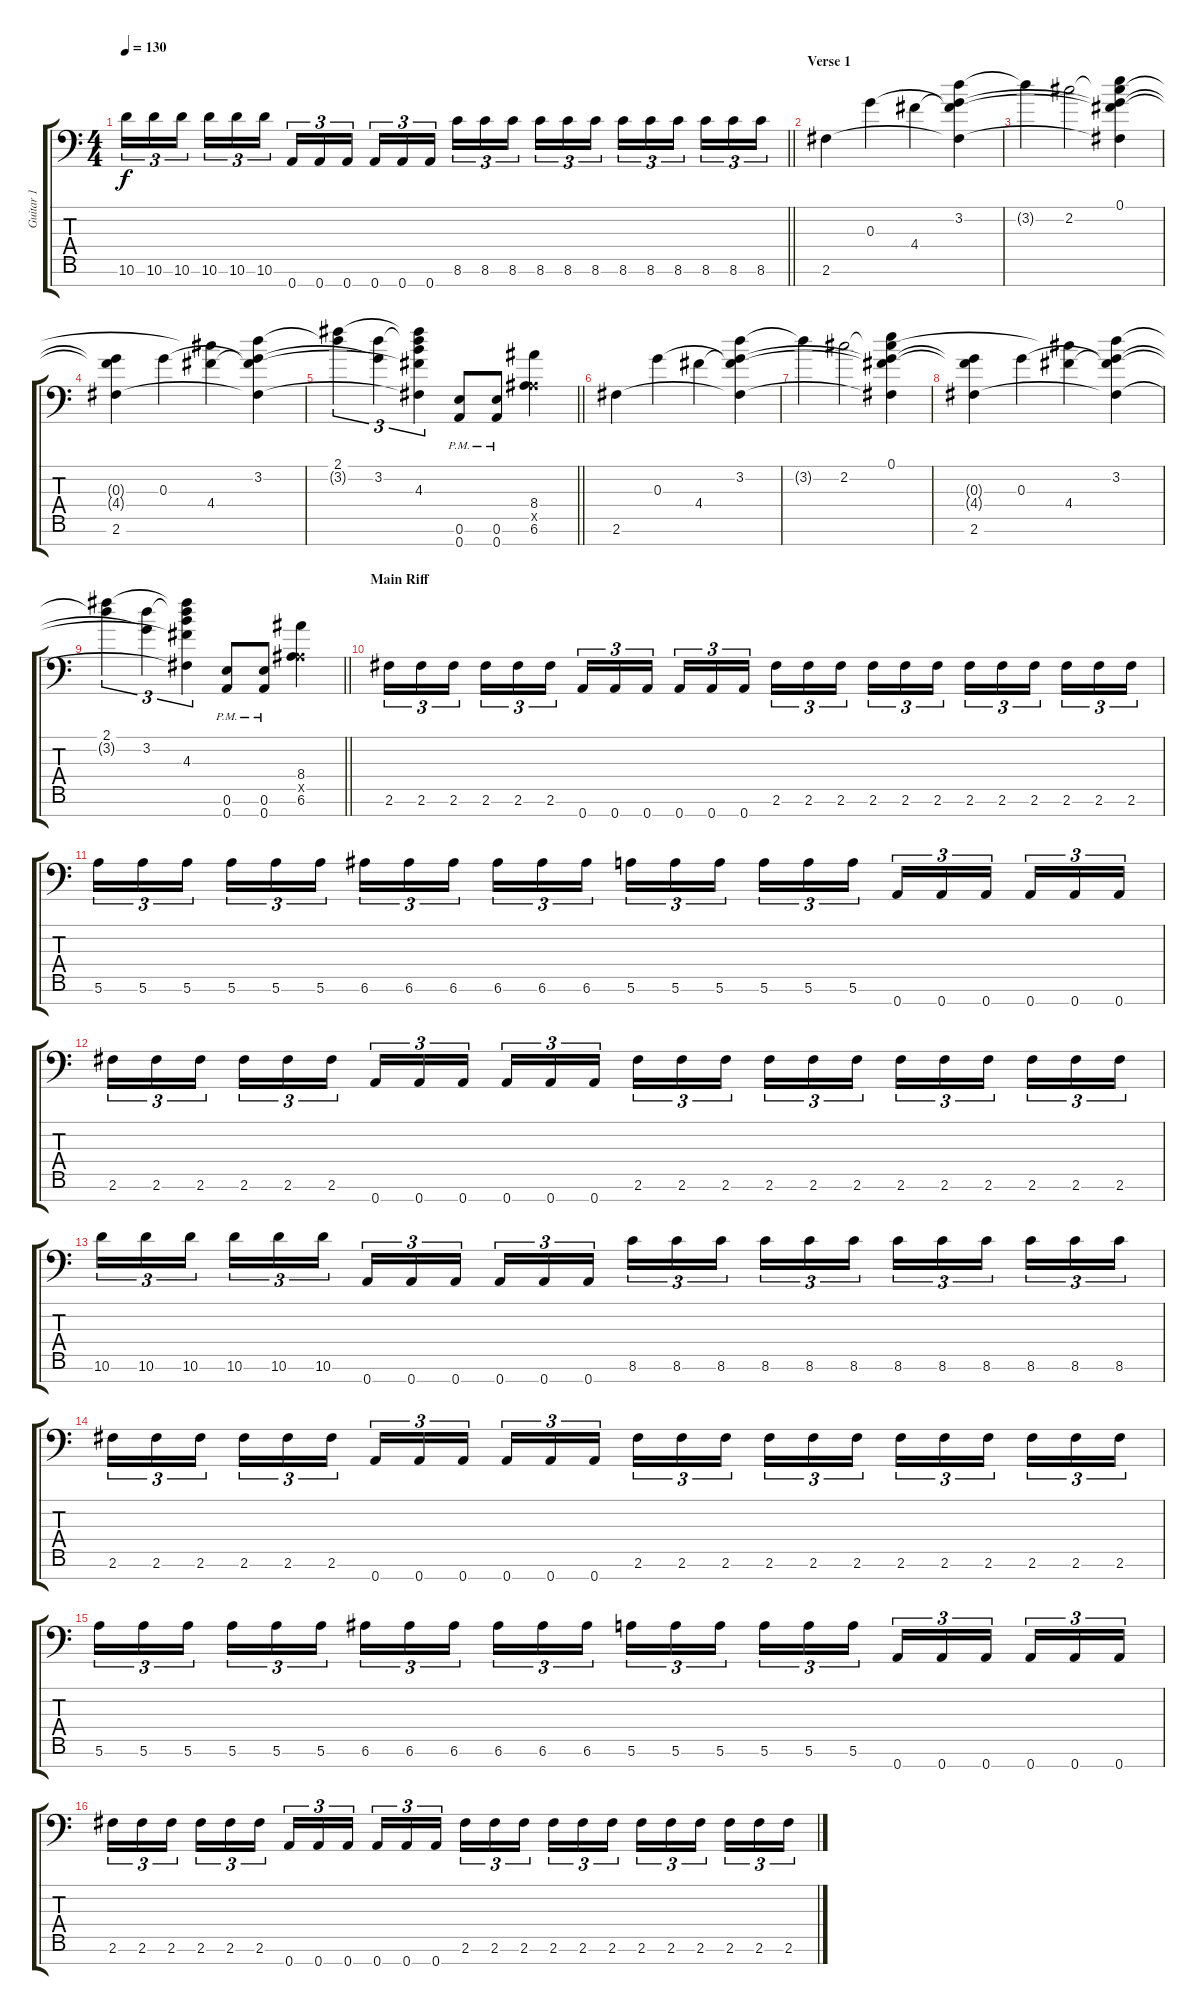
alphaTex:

\track ("Guitar 1" "Guitar 1") {instrument distortionguitar}
\staff {score tabs}
\tuning (E4 B3 G3 D3 A2 E2 A1) {hide}
\ts (4 4)
\tempo 130
\clef f4
\barLineRight lightlight
\ks c
10.6.16{tu (3 2) dy f} 10.6.16{tu (3 2)} 10.6.16{tu (3 2) beam splitsecondary} 10.6.16{tu (3 2)} 10.6.16{tu (3 2)} 10.6.16{tu (3 2)} 0.7.16{tu (3 2)} 0.7.16{tu (3 2)} 0.7.16{tu (3 2) beam splitsecondary} 0.7.16{tu (3 2)} 0.7.16{tu (3 2)} 0.7.16{tu (3 2)} 8.6.16{tu (3 2)} 8.6.16{tu (3 2)} 8.6.16{tu (3 2) beam splitsecondary} 8.6.16{tu (3 2)} 8.6.16{tu (3 2)} 8.6.16{tu (3 2)} 8.6.16{tu (3 2)} 8.6.16{tu (3 2)} 8.6.16{tu (3 2) beam splitsecondary} 8.6.16{tu (3 2)} 8.6.16{tu (3 2)} 8.6.16{tu (3 2)} |
\section ("" "Verse 1")
2.6.4 0.3.4 4.4.4 (3.2 0.3{t} 4.4{t} 2.6{t}).4 |
3.2{t}.4 2.2.2 (0.1 2.2{t} 0.3{t} 4.4{t} 2.6{t}).4 |
(0.3{t} 4.4{t} 2.6).4 0.3.4 (2.2{t} 4.4).4 (3.2 0.3{t} 4.4{t} 2.6{t}).4 |
\barLineRight lightlight
(2.1 3.2{t}).4{tu (3 2)} (3.2 0.3{t}).4{tu (3 2)} (2.1{t} 3.2{t} 4.3 4.4{t} 2.6{t}).4{tu (3 2)} (0.6{pm} 0.7{pm}).8 (0.6{pm} 0.7{pm}).8 (8.4 0.5{x} 6.6).4 |
2.6.4 0.3.4 4.4.4 (3.2 0.3{t} 4.4{t} 2.6{t}).4 |
3.2{t}.4 2.2.2 (0.1 2.2{t} 0.3{t} 4.4{t} 2.6{t}).4 |
(0.3{t} 4.4{t} 2.6).4 0.3.4 (2.2{t} 4.4).4 (3.2 0.3{t} 4.4{t} 2.6{t}).4 |
\barLineRight lightlight
(2.1 3.2{t}).4{tu (3 2)} (3.2 0.3{t}).4{tu (3 2)} (2.1{t} 3.2{t} 4.3 4.4{t} 2.6{t}).4{tu (3 2)} (0.6{pm} 0.7{pm}).8 (0.6{pm} 0.7{pm}).8 (8.4 0.5{x} 6.6).4 |
\section ("" "Main Riff")
2.6.16{tu (3 2)} 2.6.16{tu (3 2)} 2.6.16{tu (3 2) beam splitsecondary} 2.6.16{tu (3 2)} 2.6.16{tu (3 2)} 2.6.16{tu (3 2)} 0.7.16{tu (3 2)} 0.7.16{tu (3 2)} 0.7.16{tu (3 2) beam splitsecondary} 0.7.16{tu (3 2)} 0.7.16{tu (3 2)} 0.7.16{tu (3 2)} 2.6.16{tu (3 2)} 2.6.16{tu (3 2)} 2.6.16{tu (3 2) beam splitsecondary} 2.6.16{tu (3 2)} 2.6.16{tu (3 2)} 2.6.16{tu (3 2)} 2.6.16{tu (3 2)} 2.6.16{tu (3 2)} 2.6.16{tu (3 2) beam splitsecondary} 2.6.16{tu (3 2)} 2.6.16{tu (3 2)} 2.6.16{tu (3 2)} |
5.6.16{tu (3 2)} 5.6.16{tu (3 2)} 5.6.16{tu (3 2) beam splitsecondary} 5.6.16{tu (3 2)} 5.6.16{tu (3 2)} 5.6.16{tu (3 2)} 6.6.16{tu (3 2)} 6.6.16{tu (3 2)} 6.6.16{tu (3 2) beam splitsecondary} 6.6.16{tu (3 2)} 6.6.16{tu (3 2)} 6.6.16{tu (3 2)} 5.6.16{tu (3 2)} 5.6.16{tu (3 2)} 5.6.16{tu (3 2) beam splitsecondary} 5.6.16{tu (3 2)} 5.6.16{tu (3 2)} 5.6.16{tu (3 2)} 0.7.16{tu (3 2)} 0.7.16{tu (3 2)} 0.7.16{tu (3 2) beam splitsecondary} 0.7.16{tu (3 2)} 0.7.16{tu (3 2)} 0.7.16{tu (3 2)} |
2.6.16{tu (3 2)} 2.6.16{tu (3 2)} 2.6.16{tu (3 2) beam splitsecondary} 2.6.16{tu (3 2)} 2.6.16{tu (3 2)} 2.6.16{tu (3 2)} 0.7.16{tu (3 2)} 0.7.16{tu (3 2)} 0.7.16{tu (3 2) beam splitsecondary} 0.7.16{tu (3 2)} 0.7.16{tu (3 2)} 0.7.16{tu (3 2)} 2.6.16{tu (3 2)} 2.6.16{tu (3 2)} 2.6.16{tu (3 2) beam splitsecondary} 2.6.16{tu (3 2)} 2.6.16{tu (3 2)} 2.6.16{tu (3 2)} 2.6.16{tu (3 2)} 2.6.16{tu (3 2)} 2.6.16{tu (3 2) beam splitsecondary} 2.6.16{tu (3 2)} 2.6.16{tu (3 2)} 2.6.16{tu (3 2)} |
10.6.16{tu (3 2)} 10.6.16{tu (3 2)} 10.6.16{tu (3 2) beam splitsecondary} 10.6.16{tu (3 2)} 10.6.16{tu (3 2)} 10.6.16{tu (3 2)} 0.7.16{tu (3 2)} 0.7.16{tu (3 2)} 0.7.16{tu (3 2) beam splitsecondary} 0.7.16{tu (3 2)} 0.7.16{tu (3 2)} 0.7.16{tu (3 2)} 8.6.16{tu (3 2)} 8.6.16{tu (3 2)} 8.6.16{tu (3 2) beam splitsecondary} 8.6.16{tu (3 2)} 8.6.16{tu (3 2)} 8.6.16{tu (3 2)} 8.6.16{tu (3 2)} 8.6.16{tu (3 2)} 8.6.16{tu (3 2) beam splitsecondary} 8.6.16{tu (3 2)} 8.6.16{tu (3 2)} 8.6.16{tu (3 2)} |
2.6.16{tu (3 2)} 2.6.16{tu (3 2)} 2.6.16{tu (3 2) beam splitsecondary} 2.6.16{tu (3 2)} 2.6.16{tu (3 2)} 2.6.16{tu (3 2)} 0.7.16{tu (3 2)} 0.7.16{tu (3 2)} 0.7.16{tu (3 2) beam splitsecondary} 0.7.16{tu (3 2)} 0.7.16{tu (3 2)} 0.7.16{tu (3 2)} 2.6.16{tu (3 2)} 2.6.16{tu (3 2)} 2.6.16{tu (3 2) beam splitsecondary} 2.6.16{tu (3 2)} 2.6.16{tu (3 2)} 2.6.16{tu (3 2)} 2.6.16{tu (3 2)} 2.6.16{tu (3 2)} 2.6.16{tu (3 2) beam splitsecondary} 2.6.16{tu (3 2)} 2.6.16{tu (3 2)} 2.6.16{tu (3 2)} |
5.6.16{tu (3 2)} 5.6.16{tu (3 2)} 5.6.16{tu (3 2) beam splitsecondary} 5.6.16{tu (3 2)} 5.6.16{tu (3 2)} 5.6.16{tu (3 2)} 6.6.16{tu (3 2)} 6.6.16{tu (3 2)} 6.6.16{tu (3 2) beam splitsecondary} 6.6.16{tu (3 2)} 6.6.16{tu (3 2)} 6.6.16{tu (3 2)} 5.6.16{tu (3 2)} 5.6.16{tu (3 2)} 5.6.16{tu (3 2) beam splitsecondary} 5.6.16{tu (3 2)} 5.6.16{tu (3 2)} 5.6.16{tu (3 2)} 0.7.16{tu (3 2)} 0.7.16{tu (3 2)} 0.7.16{tu (3 2) beam splitsecondary} 0.7.16{tu (3 2)} 0.7.16{tu (3 2)} 0.7.16{tu (3 2)} |
2.6.16{tu (3 2)} 2.6.16{tu (3 2)} 2.6.16{tu (3 2) beam splitsecondary} 2.6.16{tu (3 2)} 2.6.16{tu (3 2)} 2.6.16{tu (3 2)} 0.7.16{tu (3 2)} 0.7.16{tu (3 2)} 0.7.16{tu (3 2) beam splitsecondary} 0.7.16{tu (3 2)} 0.7.16{tu (3 2)} 0.7.16{tu (3 2)} 2.6.16{tu (3 2)} 2.6.16{tu (3 2)} 2.6.16{tu (3 2) beam splitsecondary} 2.6.16{tu (3 2)} 2.6.16{tu (3 2)} 2.6.16{tu (3 2)} 2.6.16{tu (3 2)} 2.6.16{tu (3 2)} 2.6.16{tu (3 2) beam splitsecondary} 2.6.16{tu (3 2)} 2.6.16{tu (3 2)} 2.6.16{tu (3 2)}
